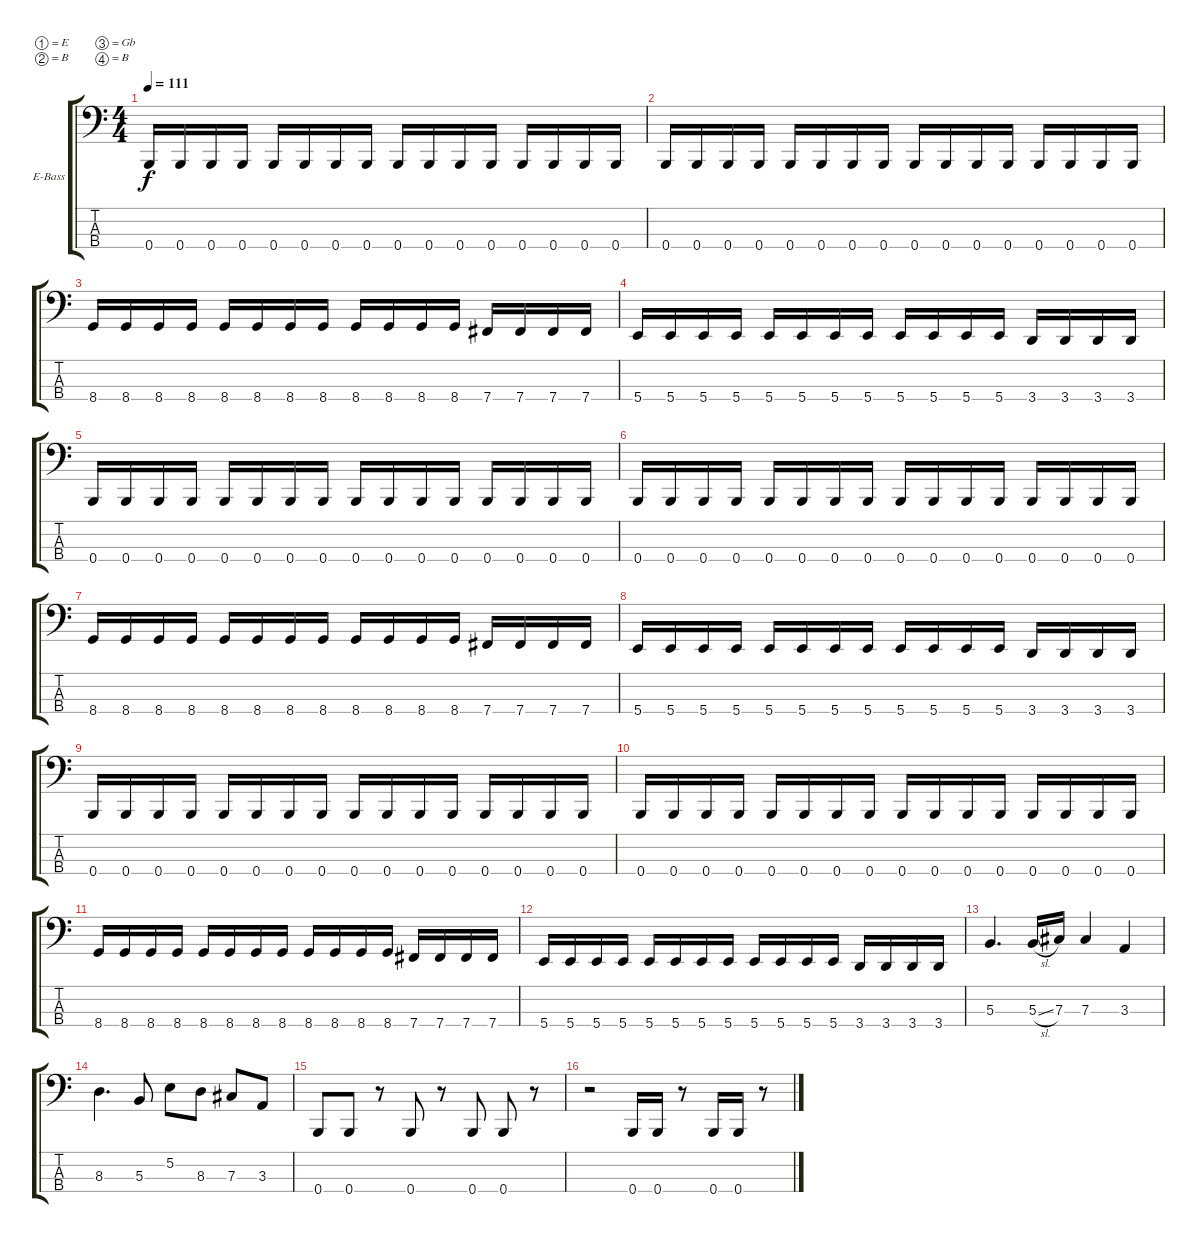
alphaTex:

\bracketExtendMode groupsimilarinstruments
\firstSystemTrackNameOrientation horizontal
\otherSystemsTrackNameOrientation horizontal
\track ("Mike Tiner (Bass)" "E-Bass") {instrument electricbassfinger}
\staff {score tabs}
\tuning (E2 B1 Gb1 B0)
\ts (4 4)
\tempo 111
\clef f4
\ks c
0.4.16{dy f} 0.4.16 0.4.16 0.4.16 0.4.16 0.4.16 0.4.16 0.4.16 0.4.16 0.4.16 0.4.16 0.4.16 0.4.16 0.4.16 0.4.16 0.4.16 |
0.4.16 0.4.16 0.4.16 0.4.16 0.4.16 0.4.16 0.4.16 0.4.16 0.4.16 0.4.16 0.4.16 0.4.16 0.4.16 0.4.16 0.4.16 0.4.16 |
8.4.16 8.4.16 8.4.16 8.4.16 8.4.16 8.4.16 8.4.16 8.4.16 8.4.16 8.4.16 8.4.16 8.4.16 7.4.16 7.4.16 7.4.16 7.4.16 |
5.4.16 5.4.16 5.4.16 5.4.16 5.4.16 5.4.16 5.4.16 5.4.16 5.4.16 5.4.16 5.4.16 5.4.16 3.4.16 3.4.16 3.4.16 3.4.16 |
0.4.16 0.4.16 0.4.16 0.4.16 0.4.16 0.4.16 0.4.16 0.4.16 0.4.16 0.4.16 0.4.16 0.4.16 0.4.16 0.4.16 0.4.16 0.4.16 |
0.4.16 0.4.16 0.4.16 0.4.16 0.4.16 0.4.16 0.4.16 0.4.16 0.4.16 0.4.16 0.4.16 0.4.16 0.4.16 0.4.16 0.4.16 0.4.16 |
8.4.16 8.4.16 8.4.16 8.4.16 8.4.16 8.4.16 8.4.16 8.4.16 8.4.16 8.4.16 8.4.16 8.4.16 7.4.16 7.4.16 7.4.16 7.4.16 |
5.4.16 5.4.16 5.4.16 5.4.16 5.4.16 5.4.16 5.4.16 5.4.16 5.4.16 5.4.16 5.4.16 5.4.16 3.4.16 3.4.16 3.4.16 3.4.16 |
0.4.16 0.4.16 0.4.16 0.4.16 0.4.16 0.4.16 0.4.16 0.4.16 0.4.16 0.4.16 0.4.16 0.4.16 0.4.16 0.4.16 0.4.16 0.4.16 |
0.4.16 0.4.16 0.4.16 0.4.16 0.4.16 0.4.16 0.4.16 0.4.16 0.4.16 0.4.16 0.4.16 0.4.16 0.4.16 0.4.16 0.4.16 0.4.16 |
8.4.16 8.4.16 8.4.16 8.4.16 8.4.16 8.4.16 8.4.16 8.4.16 8.4.16 8.4.16 8.4.16 8.4.16 7.4.16 7.4.16 7.4.16 7.4.16 |
5.4.16 5.4.16 5.4.16 5.4.16 5.4.16 5.4.16 5.4.16 5.4.16 5.4.16 5.4.16 5.4.16 5.4.16 3.4.16 3.4.16 3.4.16 3.4.16 |
5.3.4{d} 5.3{sl}.16 7.3.16 7.3.4 3.3.4 |
8.3.4{d} 5.3.8 5.2.8 8.3.8 7.3.8 3.3.8 |
0.4.8 0.4.8 r.8 0.4.8 r.8 0.4.8 0.4.8 r.8 |
r.2 0.4.16 0.4.16 r.8 0.4.16 0.4.16 r.8
